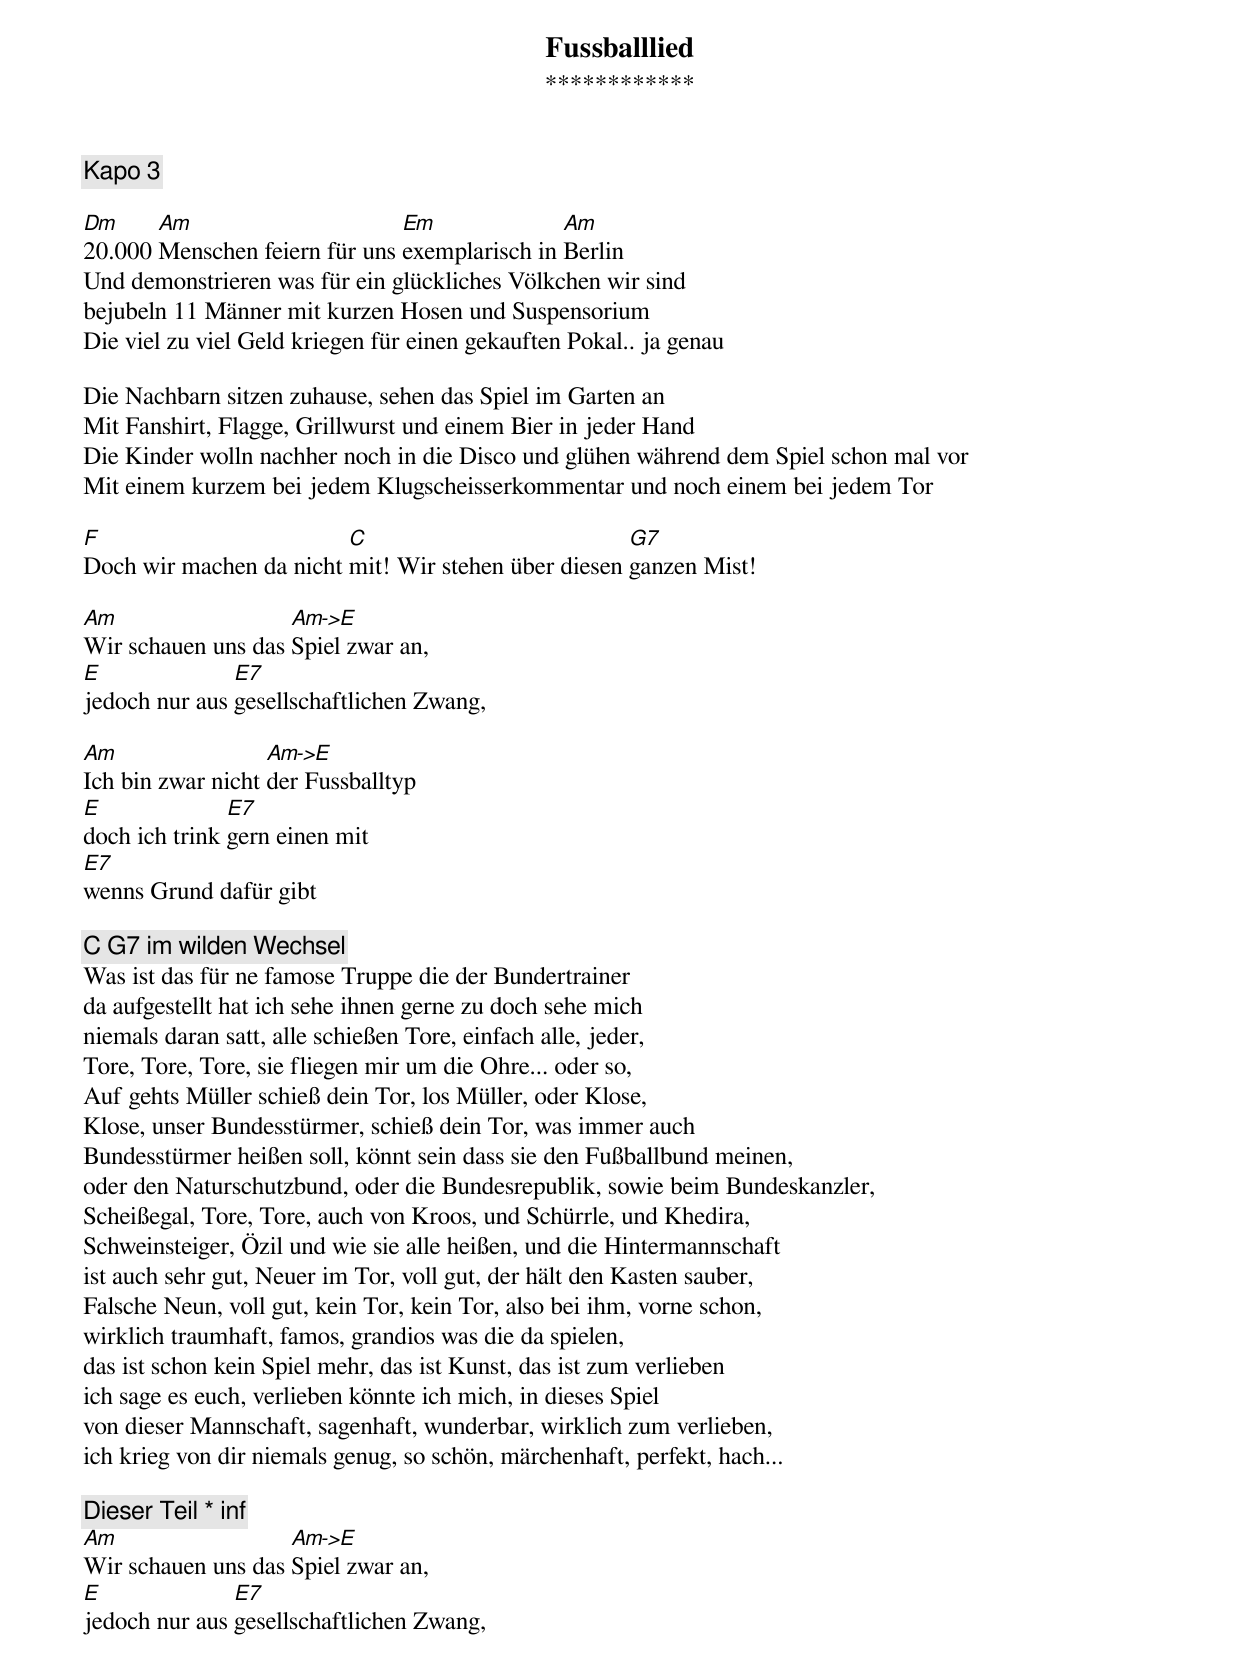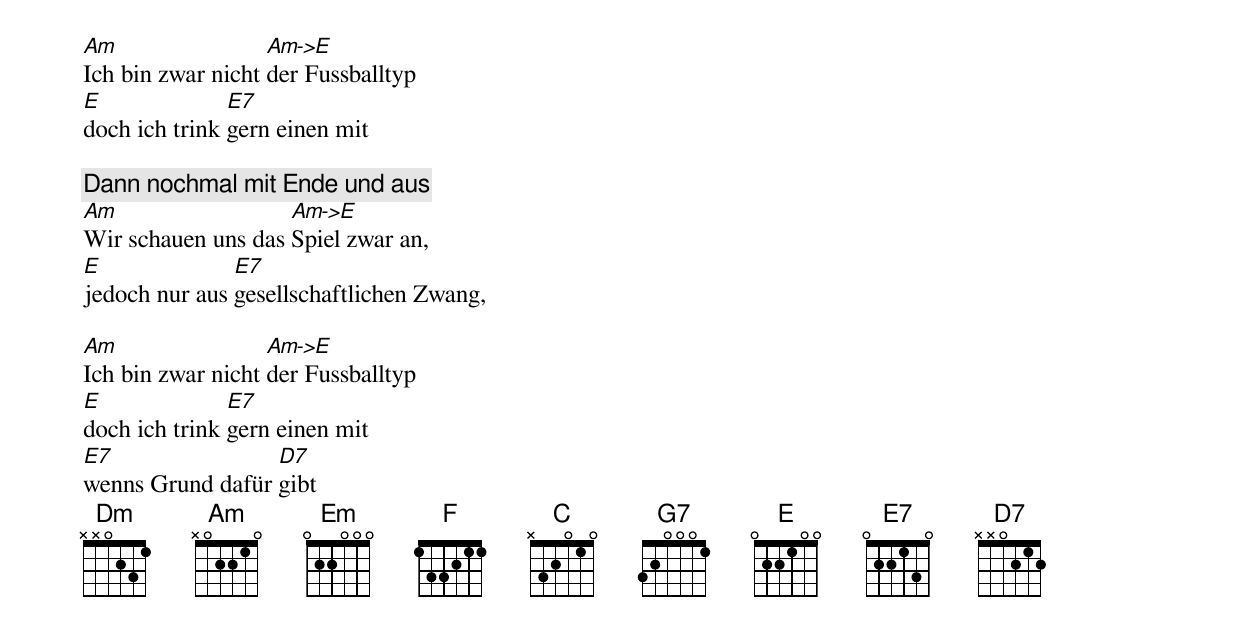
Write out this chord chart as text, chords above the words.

Fussballlied
************

[Kapo 3]

Dm     Am                      Em              Am
20.000 Menschen feiern für uns exemplarisch in Berlin
Und demonstrieren was für ein glückliches Völkchen wir sind
bejubeln 11 Männer mit kurzen Hosen und Suspensorium
Die viel zu viel Geld kriegen für einen gekauften Pokal.. ja genau

Die Nachbarn sitzen zuhause, sehen das Spiel im Garten an
Mit Fanshirt, Flagge, Grillwurst und einem Bier in jeder Hand
Die Kinder wolln nachher noch in die Disco und glühen während dem Spiel schon mal vor
Mit einem kurzem bei jedem Klugscheisserkommentar und noch einem bei jedem Tor

F                        C                           G7
Doch wir machen da nicht mit! Wir stehen über diesen ganzen Mist!

Am                  Am->E
Wir schauen uns das Spiel zwar an,
E              E7
jedoch nur aus gesellschaftlichen Zwang,

Am                 Am->E
Ich bin zwar nicht der Fussballtyp
E              E7
doch ich trink gern einen mit
E7
wenns Grund dafür gibt

[ C G7 im wilden Wechsel ]
Was ist das für ne famose Truppe die der Bundertrainer
da aufgestellt hat ich sehe ihnen gerne zu doch sehe mich
niemals daran satt, alle schießen Tore, einfach alle, jeder,
Tore, Tore, Tore, sie fliegen mir um die Ohre... oder so,
Auf gehts Müller schieß dein Tor, los Müller, oder Klose,
Klose, unser Bundesstürmer, schieß dein Tor, was immer auch
Bundesstürmer heißen soll, könnt sein dass sie den Fußballbund meinen,
oder den Naturschutzbund, oder die Bundesrepublik, sowie beim Bundeskanzler,
Scheißegal, Tore, Tore, auch von Kroos, und Schürrle, und Khedira,
Schweinsteiger, Özil und wie sie alle heißen, und die Hintermannschaft
ist auch sehr gut, Neuer im Tor, voll gut, der hält den Kasten sauber,
Falsche Neun, voll gut, kein Tor, kein Tor, also bei ihm, vorne schon,
wirklich traumhaft, famos, grandios was die da spielen,
das ist schon kein Spiel mehr, das ist Kunst, das ist zum verlieben
ich sage es euch, verlieben könnte ich mich, in dieses Spiel
von dieser Mannschaft, sagenhaft, wunderbar, wirklich zum verlieben,
ich krieg von dir niemals genug, so schön, märchenhaft, perfekt, hach...

[ Dieser Teil * inf ]
Am                  Am->E
Wir schauen uns das Spiel zwar an,
E              E7
jedoch nur aus gesellschaftlichen Zwang,

Am                 Am->E
Ich bin zwar nicht der Fussballtyp
E              E7
doch ich trink gern einen mit

[Dann nochmal mit Ende und aus]
Am                  Am->E
Wir schauen uns das Spiel zwar an,
E              E7
jedoch nur aus gesellschaftlichen Zwang,

Am                 Am->E
Ich bin zwar nicht der Fussballtyp
E              E7
doch ich trink gern einen mit
E7                D7
wenns Grund dafür gibt
